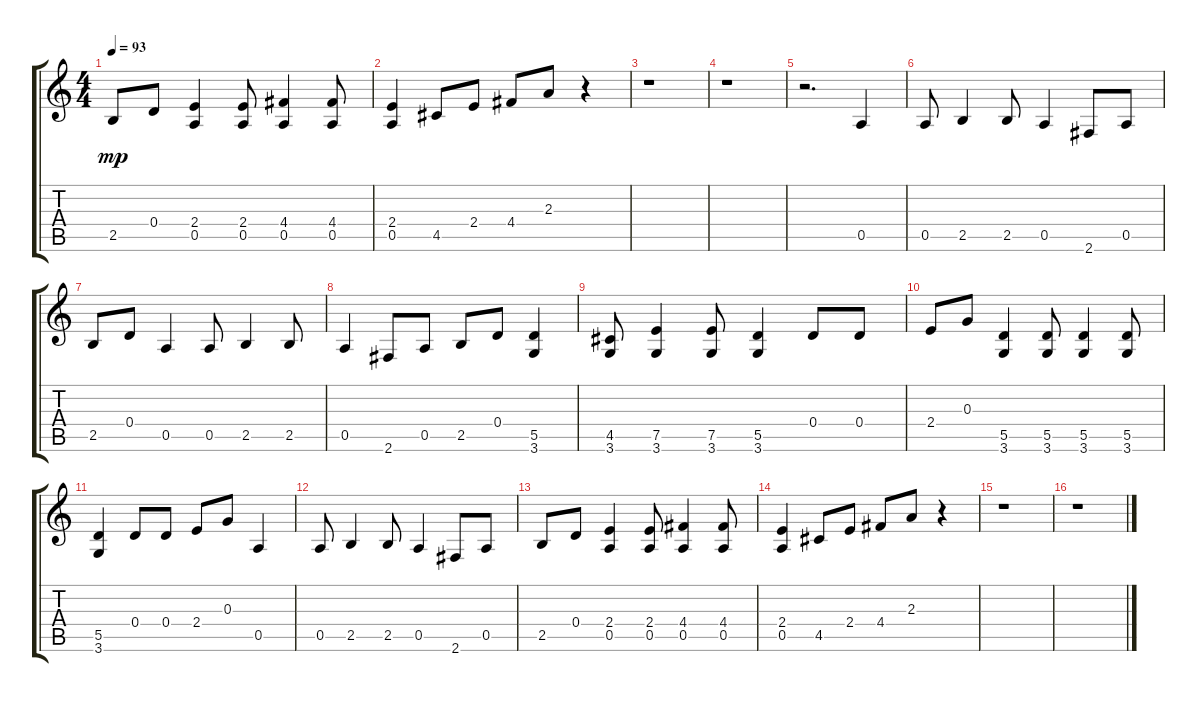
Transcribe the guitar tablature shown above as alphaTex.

\track "" {instrument overdrivenguitar}
\staff {score tabs}
\tuning (E4 B3 G3 D3 A2 E2) {hide}
\ts (4 4)
\tempo 93
\clef g2
\ks c
2.5.8{dy mp} 0.4.8 (2.4 0.5).4 (2.4 0.5).8 (4.4 0.5).4 (4.4 0.5).8 |
(2.4 0.5).4 4.5.8 2.4.8 4.4.8 2.3.8 r.4 |
r.1 |
r.1 |
r.2{d} 0.5.4 |
0.5.8 2.5.4 2.5.8 0.5.4 2.6.8 0.5.8 |
2.5.8 0.4.8 0.5.4 0.5.8 2.5.4 2.5.8 |
0.5.4 2.6.8 0.5.8 2.5.8 0.4.8 (5.5 3.6).4 |
(4.5 3.6).8 (7.5 3.6).4 (7.5 3.6).8 (5.5 3.6).4 0.4.8 0.4.8 |
2.4.8 0.3.8 (5.5 3.6).4 (5.5 3.6).8 (5.5 3.6).4 (5.5 3.6).8 |
(5.5 3.6).4 0.4.8 0.4.8 2.4.8 0.3.8 0.5.4 |
0.5.8 2.5.4 2.5.8 0.5.4 2.6.8 0.5.8 |
2.5.8 0.4.8 (2.4 0.5).4 (2.4 0.5).8 (4.4 0.5).4 (4.4 0.5).8 |
(2.4 0.5).4 4.5.8 2.4.8 4.4.8 2.3.8 r.4 |
r.1 |
r.1
